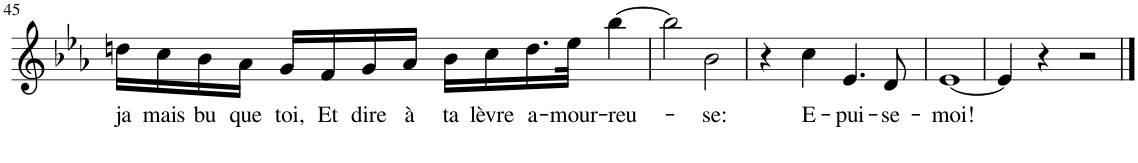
**kern	**text
*part1	*part1
*staff1	*staff1
*I"Piano	*
*I'Pno	*
!!LO:PB:g=z
*clefG2	*
*k[b-e-a-]	*
*M4/4	*
=45	=45
!	!LO:LY:b
16ddn\LL	ja
!	!LO:LY:b
16cc\	-mais
!	!LO:LY:b
16b-\	bu
!	!LO:LY:b
16a-\JJ	que
!	!LO:LY:b
16g/LL	toi,
!	!LO:LY:b
16f/	Et
!	!LO:LY:b
16g/	dire
!	!LO:LY:b
16a-/JJ	à
!	!LO:LY:b
16b-\LL	ta
!	!LO:LY:b
16cc\	lèvre
!	!LO:LY:b
16.dd\	a-
!	!LO:LY:b
32ee-\JJk	-mour-
!	!LO:LY:b
[4bb-\	-reu-
=46	=46
2bb-\]	.
!	!LO:LY:b
2b-\	-se:
=47	=47
4r	.
!	!LO:LY:b
4cc\	E-
!	!LO:LY:b
4.e-/	-pui-
!	!LO:LY:b
8d/	-se-
=48	=48
!	!LO:LY:b
[1e-	-moi!
=49	=49
4e-/]	.
4r	.
2r	.
==	==
*-	*-
